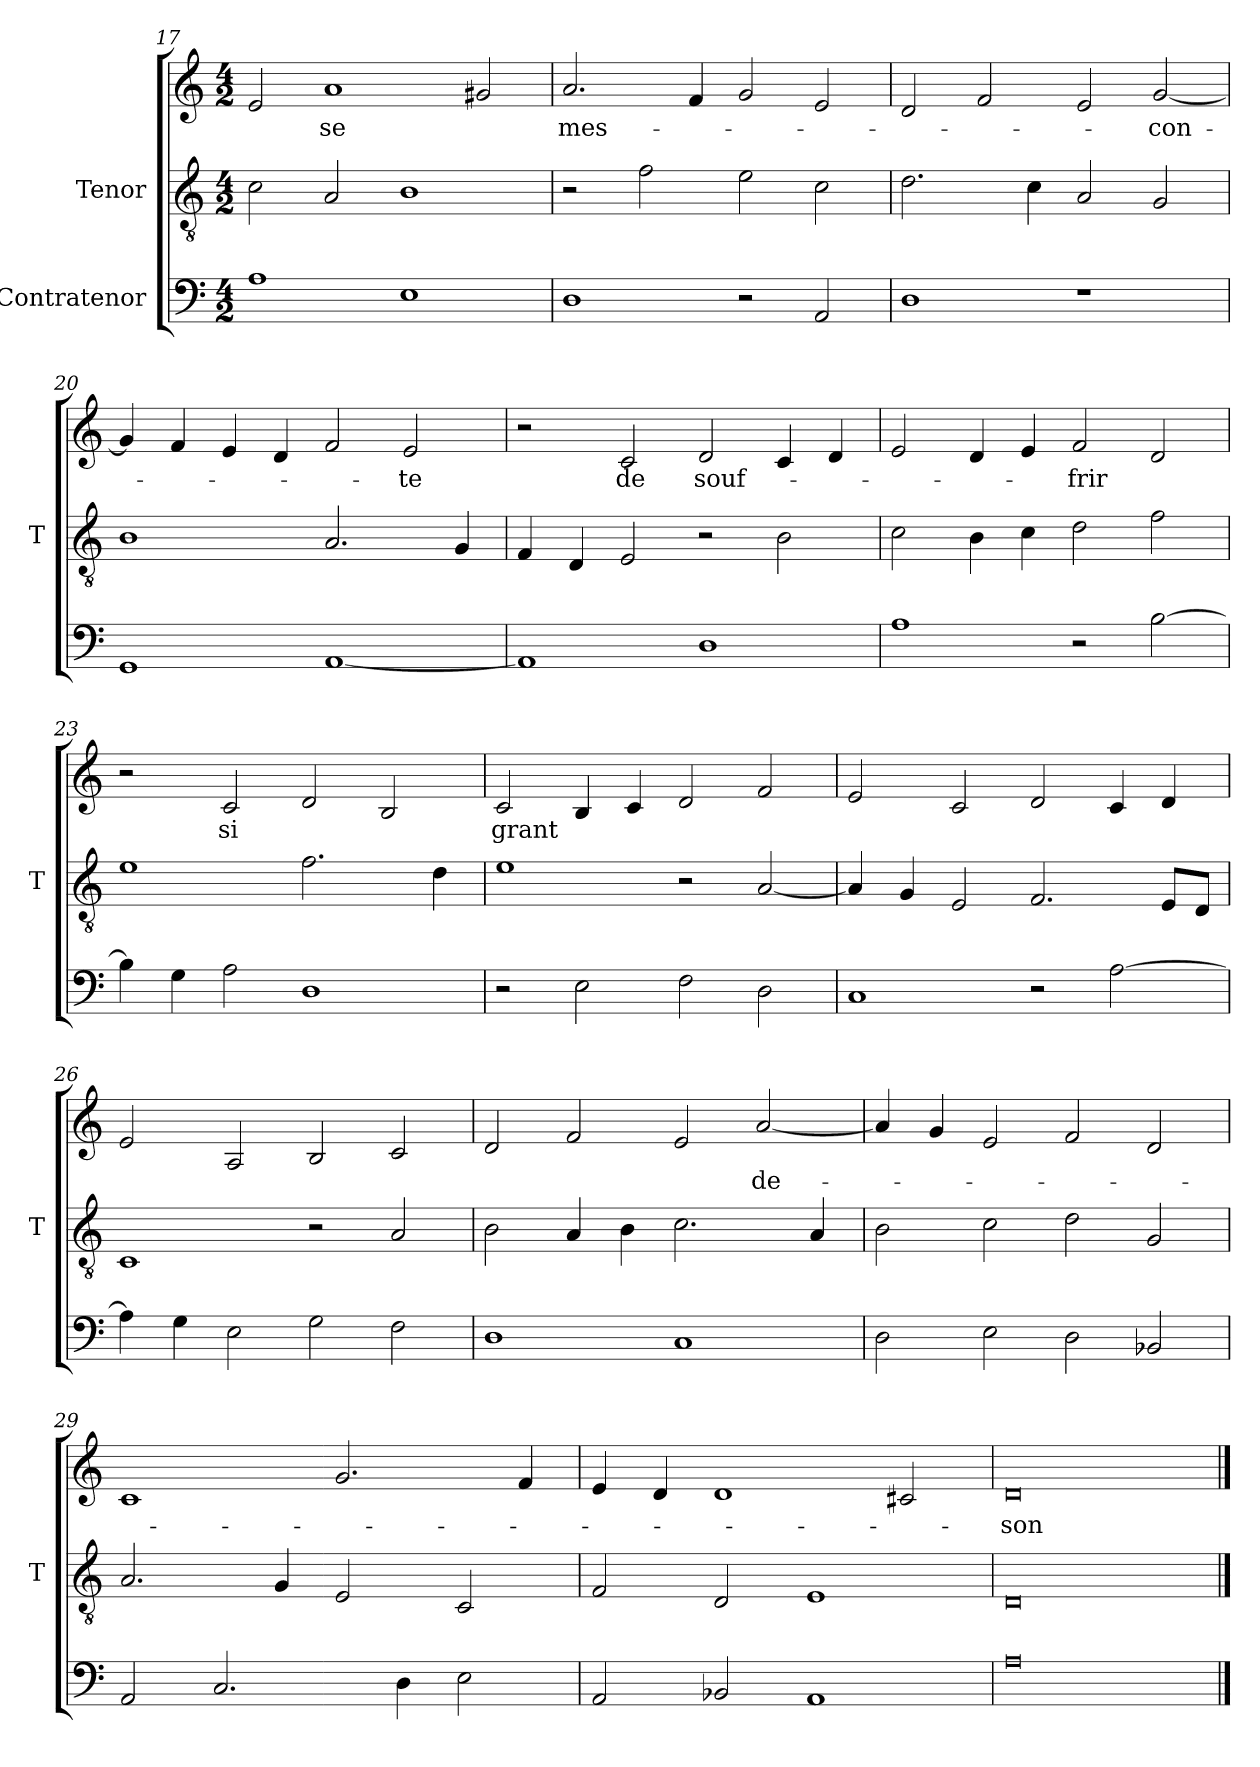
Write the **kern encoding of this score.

**kern	**kern	**kern	**text
*part3	*part2	*part1	*part1
*staff3	*staff2	*staff1	*staff1
*I"Contratenor	*I"Tenor	*	*
*	*I'T	*	*
*clefF4	*clefGv2	*clefG2	*
*M4/2	*M4/2	*M4/2	*
=17	=17	=17	=17
1A	2c	2e	.
.	2A	1a	-se
1E	1B	.	.
.	.	2g#X	.
=18	=18	=18	=18
1D	2r	2.a	mes-
.	2f	.	.
.	.	4f	.
2r	2e	2g	.
2AA	2c	2e	.
=19	=19	=19	=19
1D	2.d	2d	.
.	.	2f	.
.	4c	.	.
1r	2A	2e	.
.	2G	[2g	-con-
=20	=20	=20	=20
1GG	1B	4g]	.
.	.	4f	.
.	.	4e	.
.	.	4d	.
[1AA	2.A	2f	.
.	.	2e	-te
.	4G	.	.
=21	=21	=21	=21
1AA]	4F	2r	.
.	4D	.	.
.	2E	2c	-de
1D	2r	2d	souf-
.	2B	4c	.
.	.	4d	.
=22	=22	=22	=22
1A	2c	2e	.
.	4B	4d	.
.	4c	4e	.
2r	2d	2f	-frir
[2B	2f	2d	.
=23	=23	=23	=23
4B]	1e	2r	.
4G	.	.	.
2A	.	2c	-si
1D	2.f	2d	.
.	.	2B	.
.	4d	.	.
=24	=24	=24	=24
2r	1e	2c	-grant
2E	.	4B	.
.	.	4c	.
2F	2r	2d	.
2D	[2A	2f	.
=25	=25	=25	=25
1C	4A]	2e	.
.	4G	.	.
.	2E	2c	.
2r	2.F	2d	.
[2A	.	4c	.
.	8E/L	4d	.
.	8D/J	.	.
=26	=26	=26	=26
4A]	1C	2e	.
4G	.	.	.
2E	.	2A	.
2G	2r	2B	.
2F	2A	2c	.
=27	=27	=27	=27
1D	2B	2d	.
.	4A	2f	.
.	4B	.	.
1C	2.c	2e	.
.	.	[2a	de-
.	4A	.	.
=28	=28	=28	=28
2D	2B	4a]	.
.	.	4g	.
2E	2c	2e	.
2D	2d	2f	.
2BB-X	2G	2d	.
=29	=29	=29	=29
2AA	2.A	1c	.
2.C	.	.	.
.	4G	.	.
.	2E	2.g	.
4D	.	.	.
2E	2C	.	.
.	.	4f	.
=30	=30	=30	=30
2AA	2F	4e	.
.	.	4d	.
2BB-X	2D	1d	.
1AA	1E	.	.
.	.	2c#X	.
=31	=31	=31	=31
0A	0D	0d	-son
==	==	==	==
*-	*-	*-	*-
